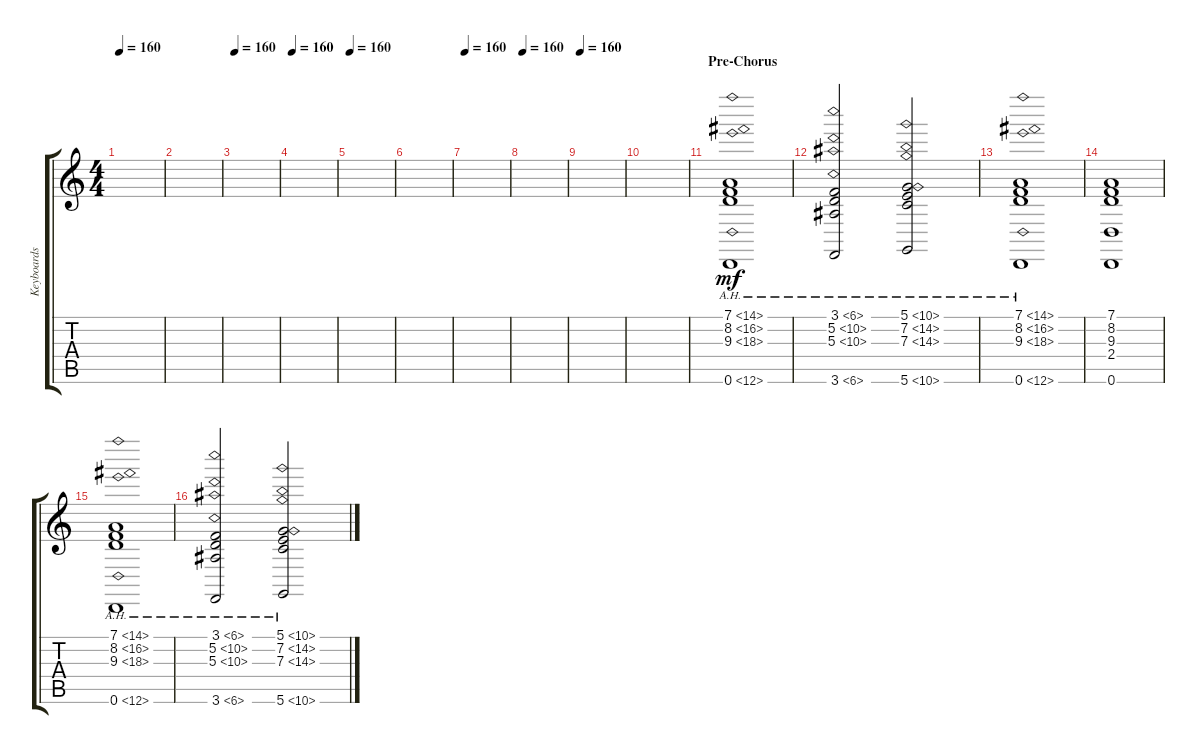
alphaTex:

\track ("Keyboards II" "Keyboards ") {instrument stringensemble1}
\staff {score tabs}
\tuning (D4 A3 F3 C3 G2 D2) {hide}
\ts (4 4)
\tempo 160
\clef g2
\ks c
|
|
\tempo 160
|
\tempo 160
|
\tempo 160
|
|
\tempo 160
|
\tempo 160
|
\tempo 160
|
|
\section ("" "Pre-Chorus")
(7.1{ah 7} 8.2{ah 8} 9.3{ah 9} 0.6{ah 12}).1{dy mf} |
(3.1{ah 3} 5.2{ah 5} 5.3{ah 5} 3.6{ah 3}).2 (5.1{ah 5} 7.2{ah 7} 7.3{ah 7} 5.6{ah 5}).2 |
(7.1{ah 7} 8.2{ah 8} 9.3{ah 9} 0.6{ah 12}).1 |
(7.1 8.2 9.3 2.4 0.6).1 |
(7.1{ah 7} 8.2{ah 8} 9.3{ah 9} 0.6{ah 12}).1 |
(3.1{ah 3} 5.2{ah 5} 5.3{ah 5} 3.6{ah 3}).2 (5.1{ah 5} 7.2{ah 7} 7.3{ah 7} 5.6{ah 5}).2
